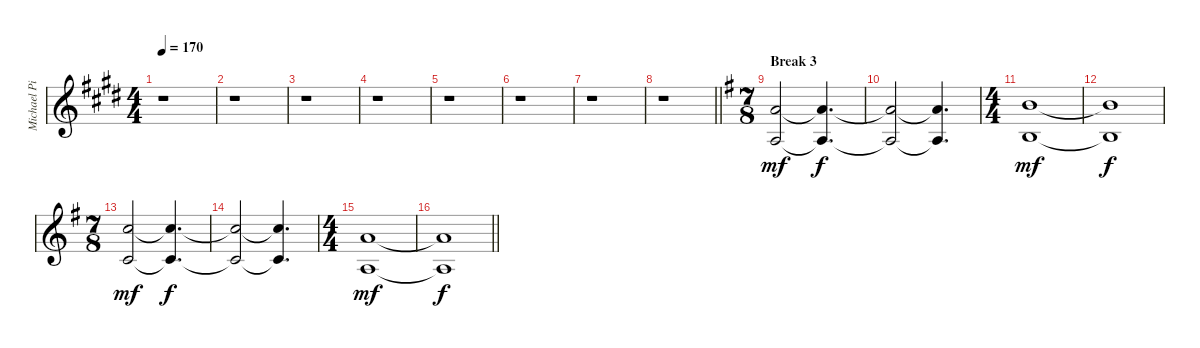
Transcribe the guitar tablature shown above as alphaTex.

\track ("Michael Pinella Strings 2" "Michael Pi") {instrument stringensemble1}
\staff {score}
\tuning (D4 A3 F3 C3 G2 D2) {hide}
\ts (4 4)
\tempo 170
\clef g2
\ks c#minor
r.1{dy mf} |
r.1 |
r.1 |
r.1 |
r.1 |
r.1 |
r.1 |
\barLineRight lightlight
r.1 |
\ts (7 8)
\section ("" "Break 3")
\ks eminor
(7.1 4.3).2 (7.1{t} 4.3{t}).4{d dy f} |
(7.1{t} 4.3{t}).2 (7.1{t} 4.3{t}).4{d} |
\ts (4 4)
(9.1 6.3).1{dy mf} |
(9.1{t} 6.3{t}).1{dy f} |
\ts (7 8)
(10.1 7.3).2{dy mf} (10.1{t} 7.3{t}).4{d dy f} |
(10.1{t} 7.3{t}).2 (10.1{t} 7.3{t}).4{d} |
\ts (4 4)
(7.1 4.3).1{dy mf} |
\barLineRight lightlight
(7.1{t} 4.3{t}).1{dy f volume 0}
